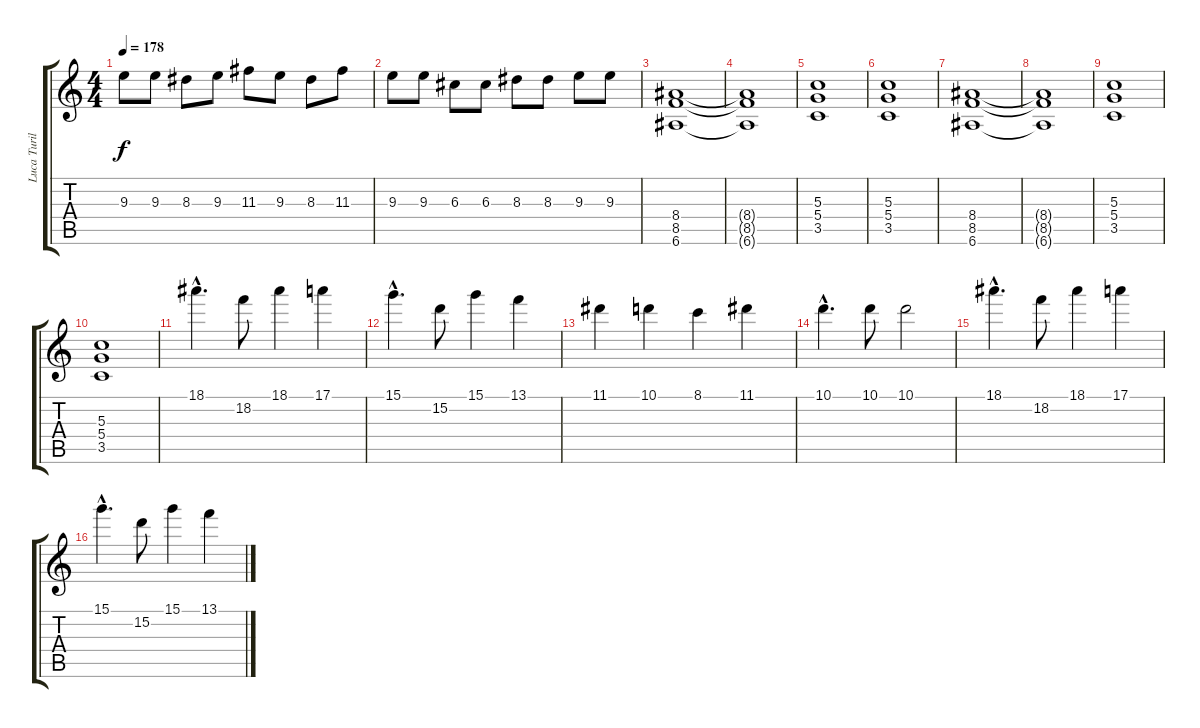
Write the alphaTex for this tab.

\track ("Luca Turilli" "Luca Turil") {instrument distortionguitar}
\staff {score tabs}
\tuning (E4 B3 G3 D3 A2 E2) {hide}
\ts (4 4)
\tempo 178
\clef g2
\ks c
9.3.8{dy f} 9.3.8 8.3.8 9.3.8 11.3.8 9.3.8 8.3.8 11.3.8 |
9.3.8 9.3.8 6.3.8 6.3.8 8.3.8 8.3.8 9.3.8 9.3.8 |
(8.4 8.5 6.6).1 |
(8.4{t} 8.5{t} 6.6{t}).1 |
(5.3 5.4 3.5).1 |
(5.3 5.4 3.5).1 |
(8.4 8.5 6.6).1 |
(8.4{t} 8.5{t} 6.6{t}).1 |
(5.3 5.4 3.5).1 |
(5.3 5.4 3.5).1 |
18.1{hac}.4{d} 18.2.8 18.1.4 17.1.4 |
15.1{hac}.4{d} 15.2.8 15.1.4 13.1.4 |
11.1.4 10.1.4 8.1.4 11.1.4 |
10.1{hac}.4{d} 10.1.8 10.1.2 |
18.1{hac}.4{d} 18.2.8 18.1.4 17.1.4 |
15.1{hac}.4{d} 15.2.8 15.1.4 13.1.4
